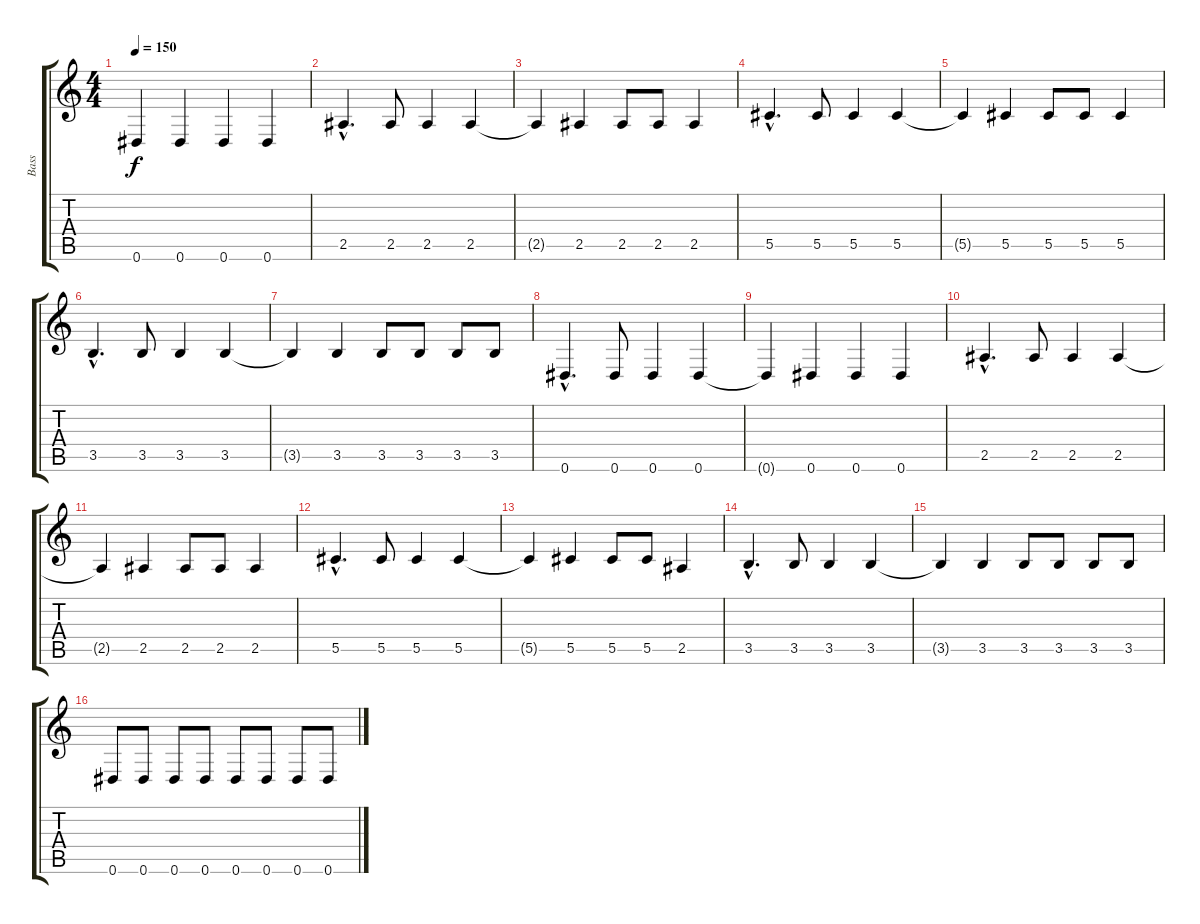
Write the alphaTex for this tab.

\track ("Bass" "Bass") {instrument electricbassfinger}
\staff {score tabs}
\tuning (Eb4 Bb3 Gb3 Db3 Ab2 Eb2) {hide}
\ts (4 4)
\tempo 150
\clef g2
\ks c
0.6{t}.4{dy f} 0.6.4 0.6.4 0.6.4 |
2.5{hac}.4{d} 2.5.8 2.5.4 2.5.4 |
2.5{t}.4 2.5.4 2.5.8 2.5.8 2.5.4 |
5.5{hac}.4{d} 5.5.8 5.5.4 5.5.4 |
5.5{t}.4 5.5.4 5.5.8 5.5.8 5.5.4 |
3.5{hac}.4{d} 3.5.8 3.5.4 3.5.4 |
3.5{t}.4 3.5.4 3.5.8 3.5.8 3.5.8 3.5.8 |
0.6{hac}.4{d} 0.6.8 0.6.4 0.6.4 |
0.6{t}.4 0.6.4 0.6.4 0.6.4 |
2.5{hac}.4{d} 2.5.8 2.5.4 2.5.4 |
2.5{t}.4 2.5.4 2.5.8 2.5.8 2.5.4 |
5.5{hac}.4{d} 5.5.8 5.5.4 5.5.4 |
5.5{t}.4 5.5.4 5.5.8 5.5.8 2.5.4 |
3.5{hac}.4{d} 3.5.8 3.5.4 3.5.4 |
3.5{t}.4 3.5.4 3.5.8 3.5.8 3.5.8 3.5.8 |
0.6.8{volume 8} 0.6.8 0.6.8 0.6.8 0.6.8 0.6.8 0.6.8 0.6.8
